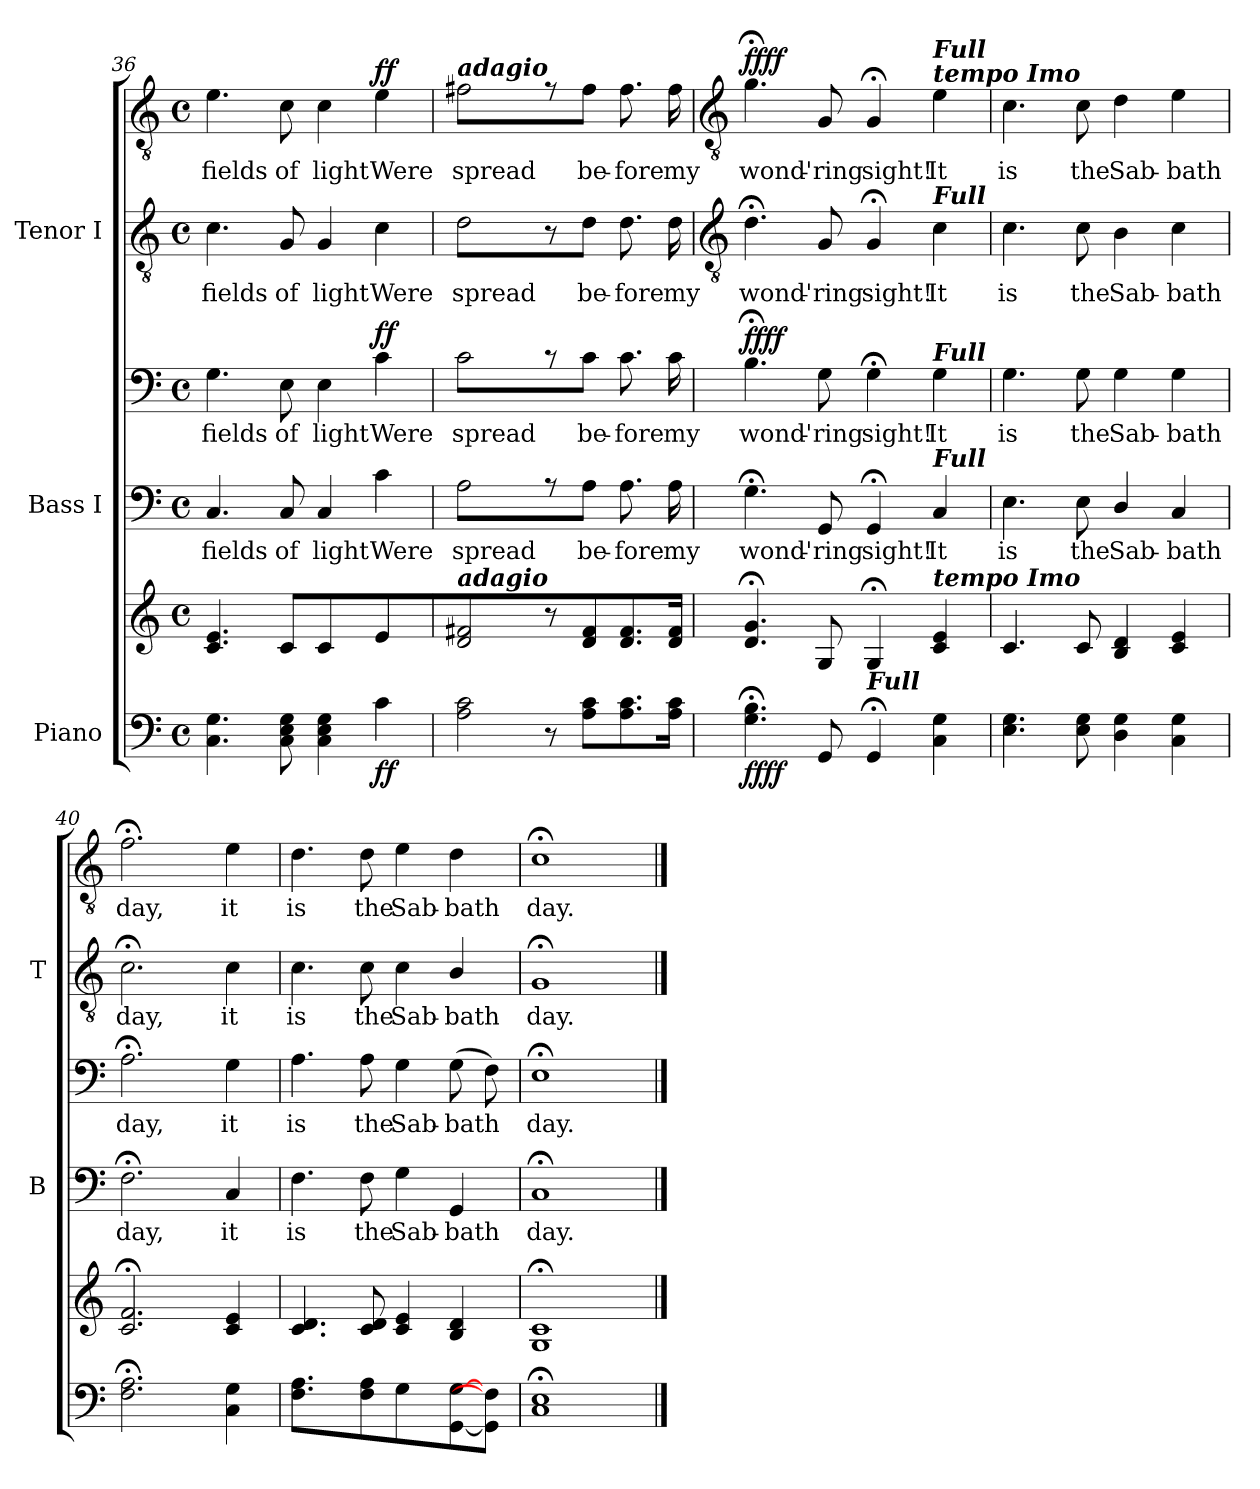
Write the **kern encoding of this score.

**kern	**kern	**dynam	**kern	**text	**kern	**text	**dynam	**kern	**text	**kern	**text	**dynam
*part3	*part3	*part3	*part2	*part2	*part2	*part2	*part2	*part1	*part1	*part1	*part1	*part1
*staff6	*staff5	*staff5/6	*staff4	*staff4	*staff3	*staff3	*staff3/4	*staff2	*staff2	*staff1	*staff1	*staff1/2
*I"Piano	*	*	*I"Bass I	*	*	*	*	*I"Tenor I	*	*	*	*
*	*	*	*I'B	*	*	*	*	*I'T	*	*	*	*
*clefF4	*clefG2	*	*clefF4	*	*clefF4	*	*	*clefGv2	*	*clefGv2	*	*
*k[]	*k[]	*	*k[]	*	*k[]	*	*	*k[]	*	*k[]	*	*
*C:	*C:	*	*C:	*	*C:	*	*	*C:	*	*C:	*	*
*M4/4	*M4/4	*	*M4/4	*	*M4/4	*	*	*M4/4	*	*M4/4	*	*
*met(c)	*met(c)	*	*met(c)	*	*met(c)	*	*	*met(c)	*	*met(c)	*	*
=36	=36	=36	=36	=36	=36	=36	=36	=36	=36	=36	=36	=36
!	!	!	!	!LO:LY:b	!	!LO:LY:b	!	!	!LO:LY:b	!	!LO:LY:b	!
4.C 4.G	4.c 4.e	.	4.C	fields	4.G	fields	.	4.c	fields	4.e	fields	.
!	!	!	!	!LO:LY:b	!	!LO:LY:b	!	!	!LO:LY:b	!	!LO:LY:b	!
8C 8E 8G	8cL	.	8C	of	8E	of	.	8G	of	8c	of	.
!	!	!	!	!LO:LY:b	!	!LO:LY:b	!	!	!LO:LY:b	!	!LO:LY:b	!
4C 4E 4G	4c	.	4C	light	4E	light	.	4G	light	4c	light	.
!	!	!LO:DY:b=2	!	!LO:LY:b	!	!LO:LY:b	!	!	!LO:LY:b	!	!LO:LY:b	!
!	!	!LO:DY:n=1:b	!	!	!	!	!LO:DY:b=2	!	!	!	!	!
!	!	!	!	!	!	!	!LO:DY:n=1:b	!	!	!	!	!LO:DY:b=2
!	!	!	!	!	!	!	!	!	!	!	!	!LO:DY:n=1:b
4c	4e	f f	4c	Were	4c	Were	f f	4c	Were	4e	Were	f f
=37	=37	=37	=37	=37	=37	=37	=37	=37	=37	=37	=37	=37
!	!	!	!	!	!	!	!	!	!	!LO:TX:a:Bi:t=adagio	!	!
!	!LO:TX:a:Bi:t=adagio	!	!	!	!	!	!	!	!	!	!	!
!	!	!	!	!LO:LY:b	!	!LO:LY:b	!	!	!LO:LY:b	!	!LO:LY:b	!
2A 2c	2d 2f#X	.	2A	spread	2c	spread	.	2d	spread	2f#X	spread	.
8r	8r	.	8r	.	8r	.	.	8r	.	8r	.	.
!	!	!	!	!LO:LY:b	!	!LO:LY:b	!	!	!LO:LY:b	!	!LO:LY:b	!
8A 8cL	8d 8f#	.	8AJ	be-	8cJ	be-	.	8dJ	be-	8f#J	be-	.
!	!	!	!	!LO:LY:b	!	!LO:LY:b	!	!	!LO:LY:b	!	!LO:LY:b	!
8.A 8.c	8.d 8.f#	.	8.A	-fore	8.c	-fore	.	8.d	-fore	8.f#	-fore	.
!	!	!	!	!LO:LY:b	!	!LO:LY:b	!	!	!LO:LY:b	!	!LO:LY:b	!
16A 16cJ	16d 16f#J	.	16ALL	my	16cLL	my	.	16dLL	my	16f#LL	my	.
!!LO:LB:g=z
=38	=38	=38	=38	=38	=38	=38	=38	=38	=38	=38	=38	=38
*	*	*	*	*	*	*	*	*clefGv2	*	*clefGv2	*	*
!	!	!LO:DY:b=2	!	!LO:LY:b	!	!LO:LY:b	!	!	!LO:LY:b	!	!LO:LY:b	!
!	!	!LO:DY:n=1:b	!	!	!	!	!LO:DY:b=2	!	!	!	!	!
!	!	!	!	!	!	!	!LO:DY:n=1:b	!	!	!	!	!LO:DY:b=2
!	!	!	!	!	!	!	!	!	!	!	!	!LO:DY:n=1:b
4.G; 4.B;	4.d;< 4.g;<	ff ff	4.G;<	wond'-	4.B;<	wond'-	ff ff	4.d;<	wond'-	4.g;<	wond'-	ff ff
!	!	!	!	!LO:LY:b	!	!LO:LY:b	!	!	!LO:LY:b	!	!LO:LY:b	!
8GG	8GL	.	8GG	-ring	8GL	-ring	.	8G	-ring	8GL	-ring	.
!LO:TX:a:Bi:t=Full	!	!	!	!	!	!	!	!	!	!	!	!
!	!	!	!	!LO:LY:b	!	!LO:LY:b	!	!	!LO:LY:b	!	!LO:LY:b	!
4GG;	4G;<	.	4GG;<	sight!	4G;<	sight!	.	4G;<	sight!	4G;<	sight!	.
!	!	!	!	!	!	!	!	!	!	!LO:TX:a:Bi:t=tempo Imo	!	!
!	!	!	!	!	!	!	!	!	!	!LO:TX:a:Bi:t=Full	!	!
!	!	!	!	!	!	!	!	!LO:TX:a:Bi:t=Full	!	!	!	!
!	!	!	!	!	!LO:TX:a:Bi:t=Full	!	!	!	!	!	!	!
!	!	!	!LO:TX:a:Bi:t=Full	!	!	!	!	!	!	!	!	!
!	!LO:TX:a:Bi:t=tempo Imo	!	!	!	!	!	!	!	!	!	!	!
!	!	!	!	!LO:LY:b	!	!LO:LY:b	!	!	!LO:LY:b	!	!LO:LY:b	!
4C 4G	4c 4e	.	4C	It	4G	It	.	4c	It	4e	It	.
=39	=39	=39	=39	=39	=39	=39	=39	=39	=39	=39	=39	=39
!	!	!	!	!LO:LY:b	!	!LO:LY:b	!	!	!LO:LY:b	!	!LO:LY:b	!
4.E 4.G	4.c	.	4.E	is	4.G	is	.	4.c	is	4.c	is	.
!	!	!	!	!LO:LY:b	!	!LO:LY:b	!	!	!LO:LY:b	!	!LO:LY:b	!
8E 8G	8c	.	8E	the	8G	the	.	8c	the	8c	the	.
!	!	!	!	!LO:LY:b	!	!LO:LY:b	!	!	!LO:LY:b	!	!LO:LY:b	!
4D\ 4G\	4B 4d	.	4D/	Sab-	4G	Sab-	.	4B	Sab-	4d	Sab-	.
!	!	!	!	!LO:LY:b	!	!LO:LY:b	!	!	!LO:LY:b	!	!LO:LY:b	!
4C 4G	4c 4e	.	4C	-bath	4G	-bath	.	4c	-bath	4e	-bath	.
=40	=40	=40	=40	=40	=40	=40	=40	=40	=40	=40	=40	=40
!	!	!	!	!LO:LY:b	!	!LO:LY:b	!	!	!LO:LY:b	!	!LO:LY:b	!
2.F; 2.A;	2.c;< 2.f;<	.	2.F;<	day,	2.A;<	day,	.	2.c;<	day,	2.f;<	day,	.
!	!	!LO:DY:b=2	!	!LO:LY:b	!	!LO:LY:b	!	!	!LO:LY:b	!	!LO:LY:b	!
!	!	!LO:DY:n=1:b	!	!	!	!	!LO:DY:b=2	!	!	!	!	!
!	!	!	!	!	!	!	!LO:DY:n=1:b	!	!	!	!	!LO:DY:b=2
!	!	!	!	!	!	!	!	!	!	!	!	!LO:DY:n=1:b
4C 4G	4c 4e	fz fz	4C	it	4G	it	fz fz	4c	it	4e	it	fz fz
=41	=41	=41	=41	=41	=41	=41	=41	=41	=41	=41	=41	=41
!	!	!	!	!LO:LY:b	!	!LO:LY:b	!	!	!LO:LY:b	!	!LO:LY:b	!
4.F 4.A	4.c 4.d	.	4.F	is	4.A	is	.	4.c	is	4.d	is	.
!	!	!	!	!LO:LY:b	!	!LO:LY:b	!	!	!LO:LY:b	!	!LO:LY:b	!
8F 8A	8c 8d	.	8F	the	8A	the	.	8c	the	8d	the	.
!	!	!	!	!LO:LY:b	!	!LO:LY:b	!	!	!LO:LY:b	!	!LO:LY:b	!
4G	4c 4e	.	4G	Sab-	4G	Sab-	.	4c	Sab-	4e	Sab-	.
!	!	!	!	!LO:LY:b	!	!LO:LY:b	!	!	!LO:LY:b	!	!LO:LY:b	!
[8GG [8G	4B 4d	.	4GG	-bath	(>8G	-bath	.	4B/	-bath	4d	-bath	.
8GG] 8F]J	.	.	.	.	8F)	.	.	.	.	.	.	.
=42	=42	=42	=42	=42	=42	=42	=42	=42	=42	=42	=42	=42
!	!	!	!	!LO:LY:b	!	!LO:LY:b	!	!	!LO:LY:b	!	!LO:LY:b	!
1C; 1E;	1G;< 1c;<	.	1C;<	day.	1E;<	day.	.	1G;<	day.	1c;<	day.	.
==	==	==	==	==	==	==	==	==	==	==	==	==
*-	*-	*-	*-	*-	*-	*-	*-	*-	*-	*-	*-	*-
